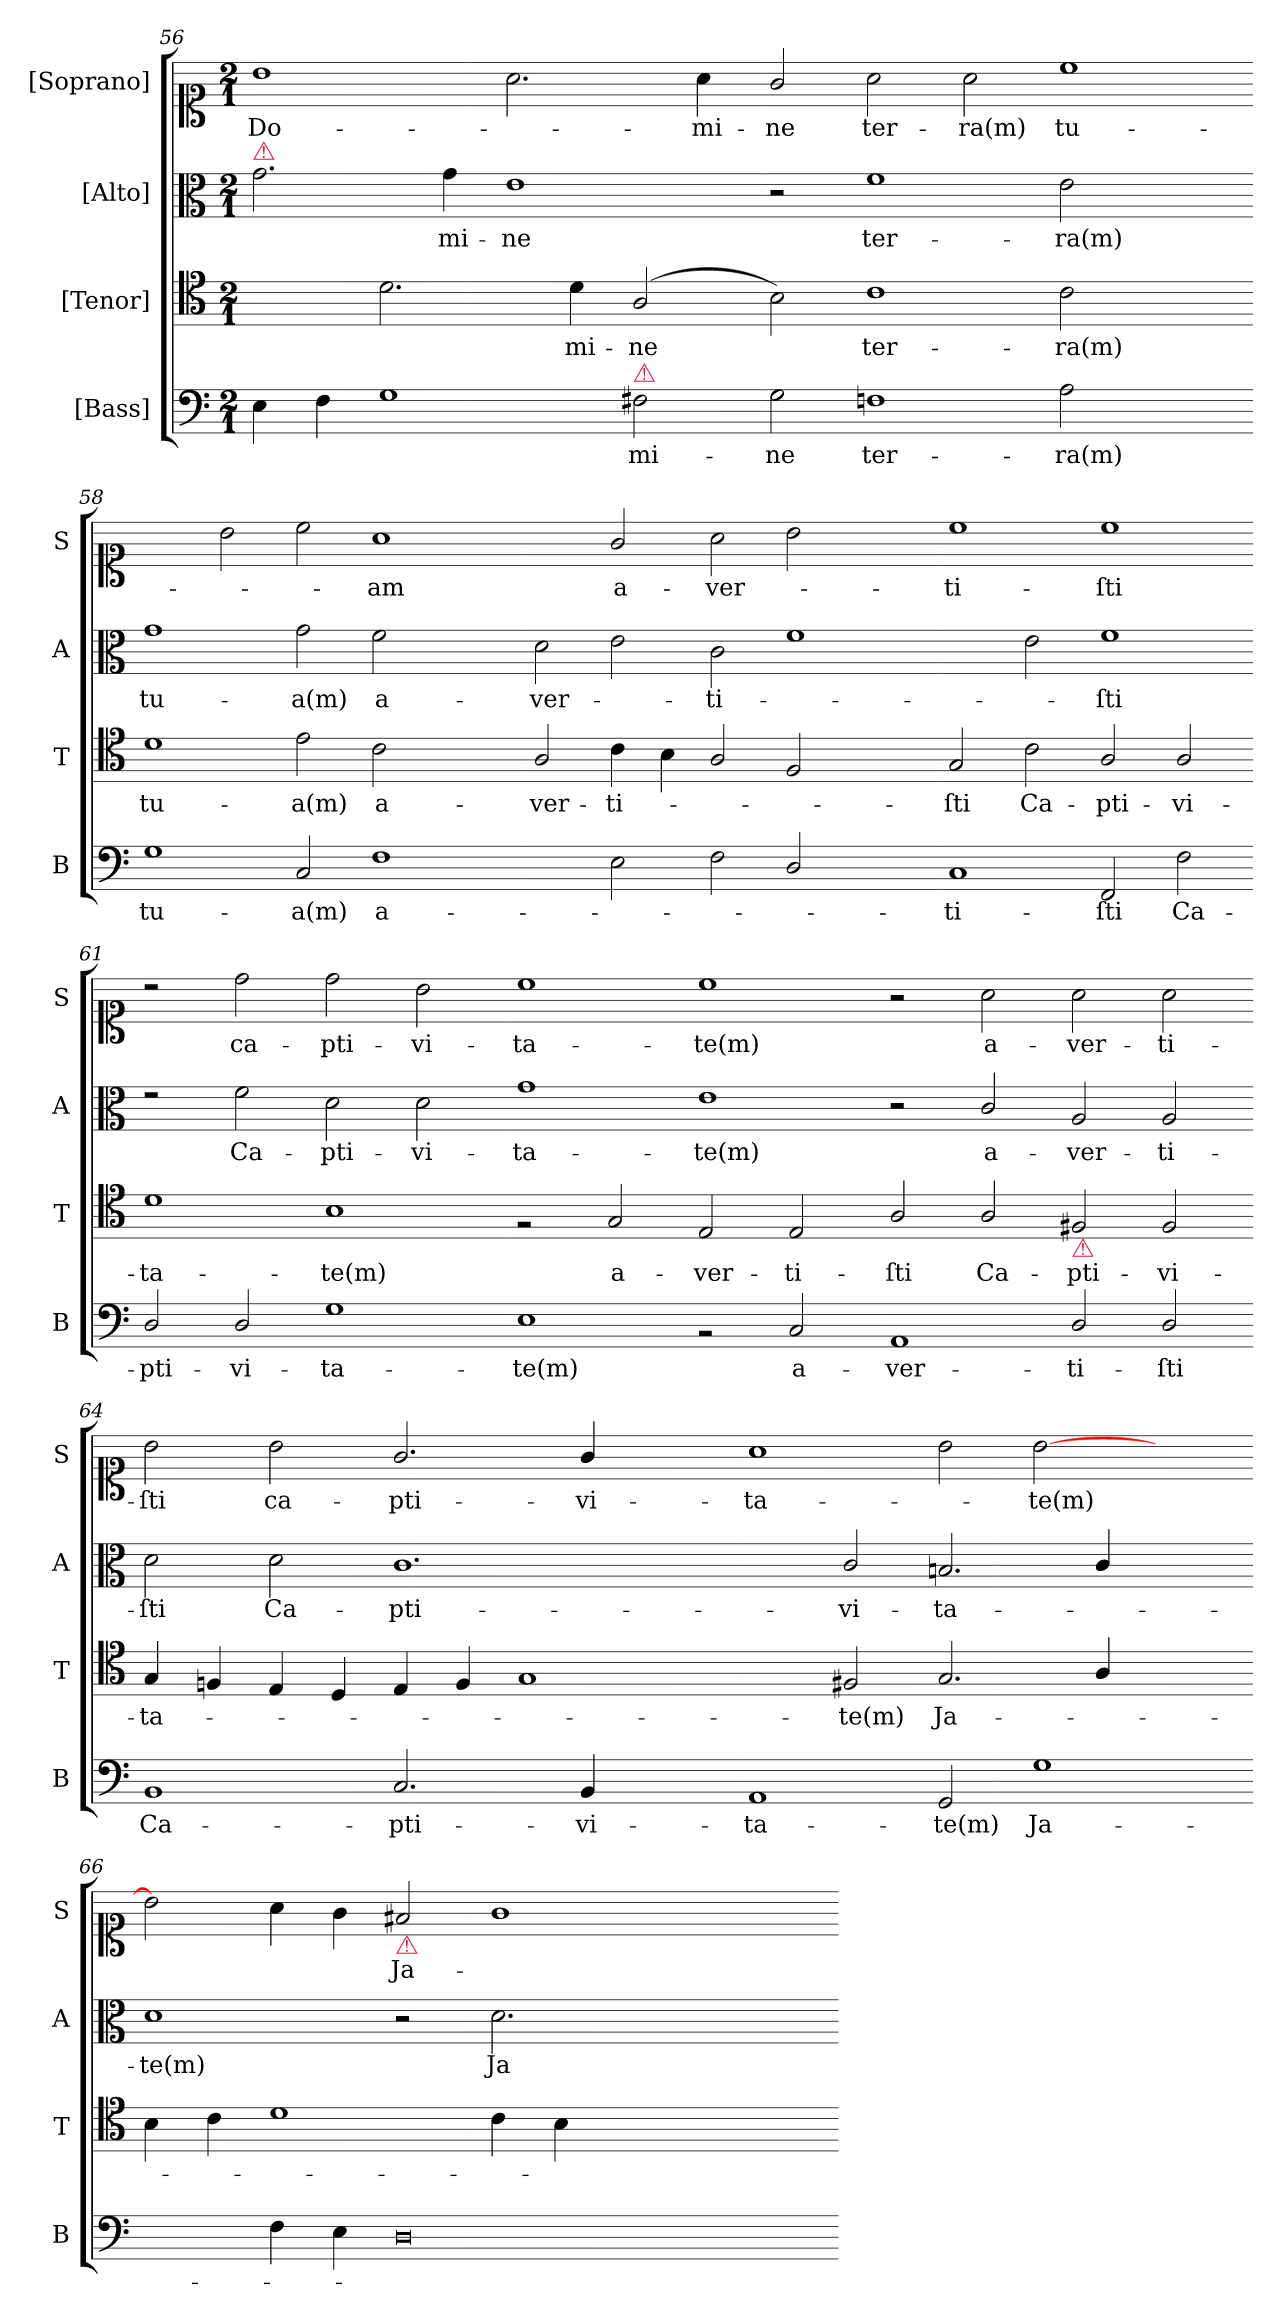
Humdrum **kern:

**kern	**text	**kern	**text	**kern	**text	**kern	**text
*part4	*part4	*part3	*part3	*part2	*part2	*part1	*part1
*staff4	*staff4	*staff3	*staff3	*staff2	*staff2	*staff1	*staff1
*I"[Bass]	*	*I"[Tenor]	*	*I"[Alto]	*	*I"[Soprano]	*
*I'B	*	*I'T	*	*I'A	*	*I'S	*
*clefF4	*	*clefC4	*	*clefC3	*	*clefC1	*
*k[]	*	*k[]	*	*k[]	*	*k[]	*
*M2/1	*	*M2/1	*	*M2/1	*	*M2/1	*
=56	=56	=56	=56	=56	=56	=56	=56
!	!	!	!	!LO:TX:a:color=crimson:t=⚠	!	!	!
4E\	.	2ryy	.	2.g\	.	1b	Do-
4F\	.	.	.	.	.	.	.
1G	.	2.d\	.	.	.	.	.
.	.	.	.	4g\	-mi-	.	.
.	.	.	.	1e	-ne	2.a\	.
.	.	4d\	-mi-	.	.	.	.
!LO:TX:a:color=crimson:t=⚠	!	!	!	!	!	!	!
2F#X\	mi-	(<2A/	-ne	.	.	.	.
.	.	.	.	.	.	4a\	-mi-
=57-	=57-	=57-	=57-	=57-	=57-	=57-	=57-
2G\	-ne	2B\)	.	2r	.	2g/	-ne
1Fn	ter-	1c	ter-	1f	ter-	2a\	ter-
.	.	.	.	.	.	2a\	-ra(m)
2A\	-ra(m)	2c\	-ra(m)	2e\	-ra(m)	1cc\	tu-
2ryy	.	2ryy	.	2ryy	.	.	.
=58-	=58-	=58-	=58-	=58-	=58-	=58-	=58-
1G	tu-	1d	tu-	1g	tu-	2ryy	.
.	.	.	.	.	.	2b\	.
2C/	-a(m)	2e\	-a(m)	2g\	-a(m)	2cc\	.
1F\	a-	2c\	a-	2f\	a-	1a\	-am
.	.	2ryy	.	2ryy	.	.	.
=59-	=59-	=59-	=59-	=59-	=59-	=59-	=59-
2ryy	.	2A/	-ver-	2d\	-ver-	2ryy	.
2E\	.	4c\	-ti-	2e\	.	2g/	a-
.	.	4B\	.	.	.	.	.
2F\	.	2A/	.	2c\	-ti-	2a\	-ver-
2D/	.	2F/	.	1f\	.	2b\	.
2ryy	.	2ryy	.	.	.	2ryy	.
=60-	=60-	=60-	=60-	=60-	=60-	=60-	=60-
1C	-ti-	2G/	-ſti	2ryy	.	1cc	-ti-
.	.	2c\	Ca-	2e\	.	.	.
2FF/	-ſti	2A/	-pti-	1f	-ſti	1cc	-ſti
2F\	Ca-	2A/	-vi-	.	.	.	.
=61-	=61-	=61-	=61-	=61-	=61-	=61-	=61-
2D/	-pti-	1d	-ta-	2re	.	2rb	.
2D/	-vi-	.	.	2f\	Ca-	2dd\	ca-
1G	-ta-	1B	-te(m)	2d\	-pti-	2dd\	-pti-
.	.	.	.	2d\	-vi-	2b\	-vi-
=62-	=62-	=62-	=62-	=62-	=62-	=62-	=62-
1E	-te(m)	2rF	.	1g	-ta-	1cc	-ta-
.	.	2G/	a-	.	.	.	.
2rBB	.	2E/	-ver-	1e	-te(m)	1cc	-te(m)
2C/	a-	2E/	-ti-	.	.	.	.
=63-	=63-	=63-	=63-	=63-	=63-	=63-	=63-
1AA	-ver-	2A/	-ſti	2r	.	2r	.
.	.	2A/	Ca-	2c/	a-	2a\	a-
!	!	!LO:TX:b:color=crimson:t=⚠	!	!	!	!	!
2D/	-ti-	2F#X/	-pti-	2A/	-ver-	2a\	-ver-
2D/	-ſti	2F#/	-vi-	2A/	-ti-	2a\	-ti-
=64-	=64-	=64-	=64-	=64-	=64-	=64-	=64-
1BB	Ca-	4G/	-ta-	2d\	-ſti	2b\	-ſti
.	.	4Fn/	.	.	.	.	.
.	.	4E/	.	2d\	Ca-	2b\	ca-
.	.	4D/	.	.	.	.	.
2.C/	-pti-	4E/	.	1.c	-pti-	2.g/	-pti-
.	.	4F/	.	.	.	.	.
.	.	1G/	.	.	.	.	.
4BB/	-vi-	.	.	.	.	4g/	-vi-
2ryy	.	.	.	.	.	2ryy	.
=65-	=65-	=65-	=65-	=65-	=65-	=65-	=65-
1AA	-ta-	2ryy	.	2ryy	.	1a	-ta-
.	.	2F#X/	-te(m)	2c/	-vi-	.	.
2GG/	-te(m)	2.G/	Ja-	2.Bn/	-ta-	2b\	.
1G\	Ja-	.	.	.	.	[2b\	-te(m)
.	.	4A/	.	4c/	.	.	.
.	.	2ryy	.	2ryy	.	2ryy	.
=66-	=66-	=66-	=66-	=66-	=66-	=66-	=66-
2ryy	.	4B\	.	1d	-te(m)	2b\]	.
.	.	4c\	.	.	.	.	.
4F\	.	1d	.	.	.	4a\	.
4E\	.	.	.	.	.	4g\	.
!	!	!	!	!	!	!LO:TX:b:color=crimson:t=⚠	!
0D	.	.	.	2r	.	2f#X/	Ja-
.	.	4c\	.	2.d\	Ja-	1g\	.
.	.	4B\	.	.	.	.	.
.	.	1ryy	.	.	.	.	.
.	.	.	.	2.ryy	.	.	.
.	.	.	.	.	.	2ryy	.
=-	=-	=-	=-	=-	=-	=-	=-
*-	*-	*-	*-	*-	*-	*-	*-
